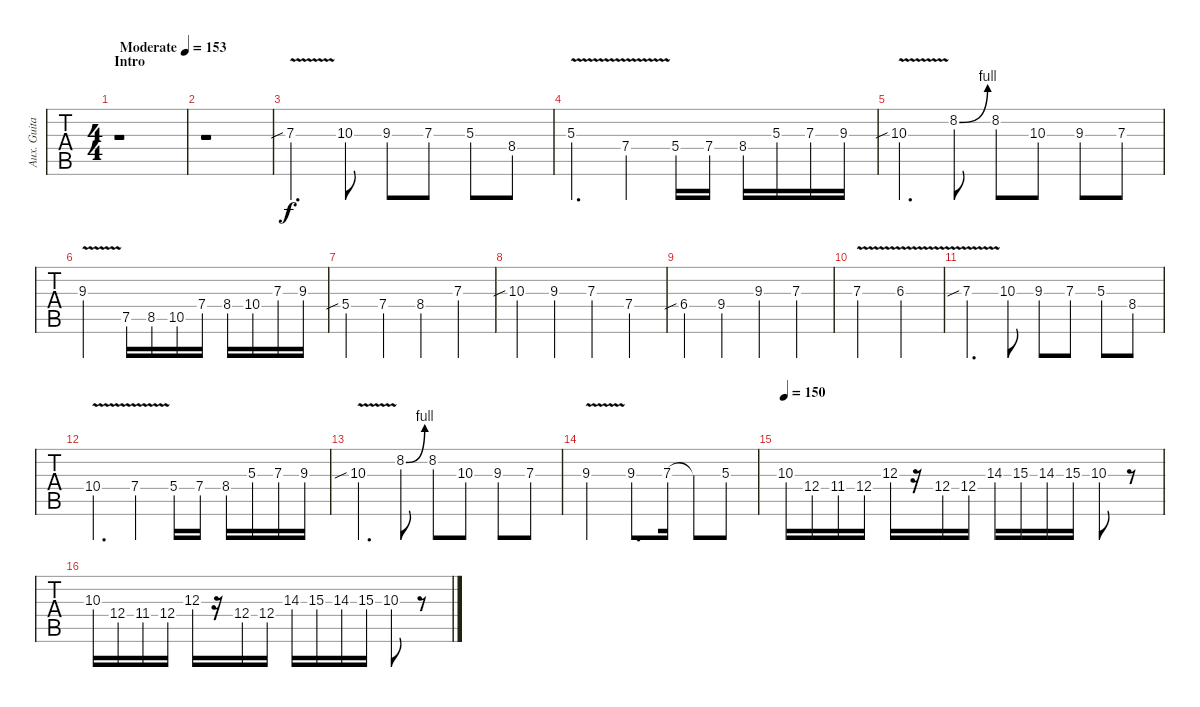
\track ("Aux. Guitar" "Aux. Guita") {instrument distortionguitar}
\staff {tabs}
\tuning (Eb4 Bb3 Gb3 Db3 Ab2 Eb2) {hide}
\ts (4 4)
\section ("" "Intro")
\tempo (153 "Moderate")
\clef g2
\ks c
r.1{dy f instrument distortionguitar} |
r.1 |
7.3{v sib}.4{d} 10.3.8 9.3.8 7.3.8 5.3.8 8.4.8 |
5.3{v}.4{d} 7.4{v}.4 5.4.16 7.4.16 8.4.16 5.3.16 7.3.16 9.3.16 |
10.3{v sib}.4{d} 8.2{be (bend 0 0 60 4)}.8 8.2.8 10.3.8 9.3.8 7.3.8 |
9.3{v}.2 7.5.16 8.5.16 10.5.16 7.4.16 8.4.16 10.4.16 7.3.16 9.3.16 |
5.4{sib}.4 7.4.4 8.4.4 7.3.4 |
10.3{sib}.4 9.3.4 7.3.4 7.4.4 |
6.4{sib}.4 9.4.4 9.3.4 7.3.4 |
7.3{v}.2 6.3{v}.2 |
7.3{v sib}.4{d} 10.3.8 9.3.8 7.3.8 5.3.8 8.4.8 |
10.4{v}.4{d} 7.4{v}.4 5.4.16 7.4.16 8.4.16 5.3.16 7.3.16 9.3.16 |
10.3{v sib}.4{d} 8.2{be (bend 0 0 60 4)}.8 8.2.8 10.3.8 9.3.8 7.3.8 |
9.3{v}.2 9.3.8{d} 7.3.16 7.3{t}.8 5.3.8 |
\tempo 150
10.3.16 12.4.16 11.4.16 12.4.16 12.3.16 r.16 12.4.16 12.4.16 14.3.16 15.3.16 14.3.16 15.3.16 10.3.8 r.8 |
10.3.16 12.4.16 11.4.16 12.4.16 12.3.16 r.16 12.4.16 12.4.16 14.3.16 15.3.16 14.3.16 15.3.16 10.3.8 r.8
